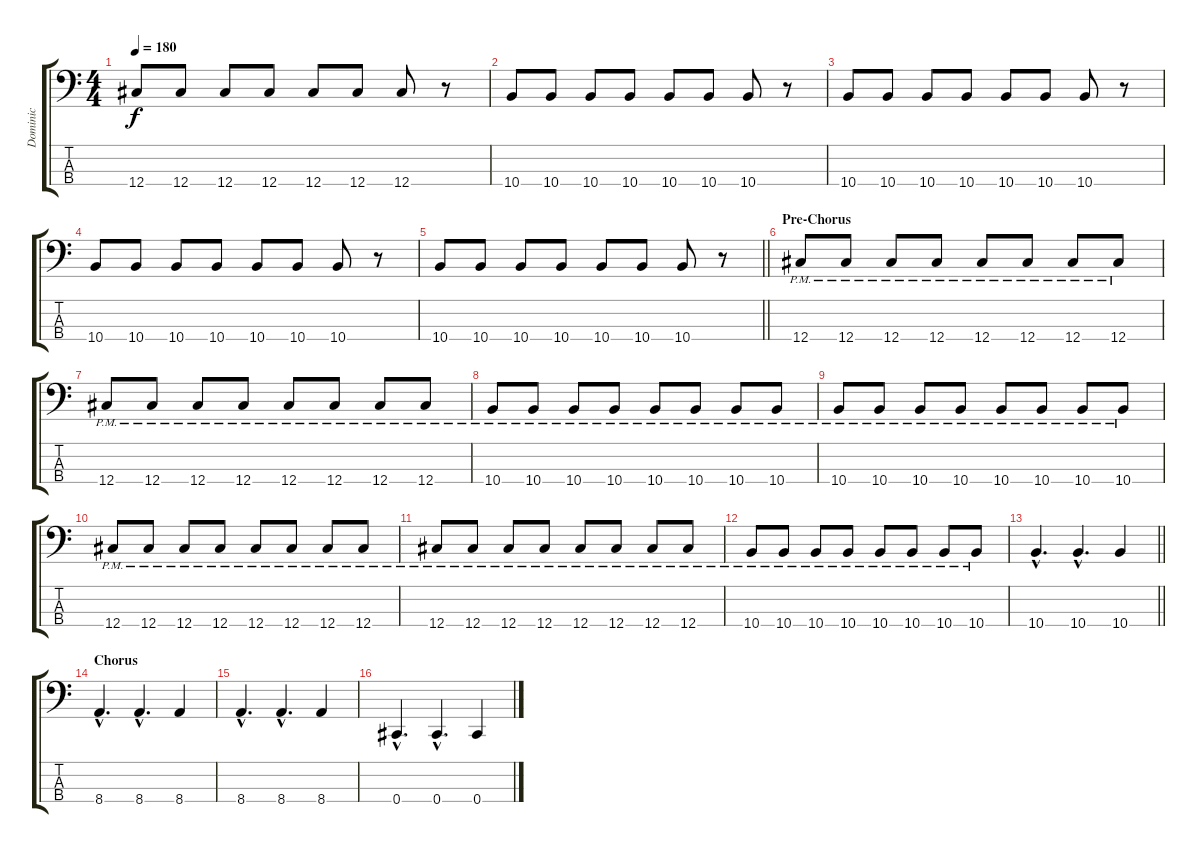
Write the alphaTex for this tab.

\track ("Dominic" "Dominic") {instrument electricbassfinger}
\staff {score tabs}
\tuning (Gb2 Db2 Ab1 Db1) {hide}
\ts (4 4)
\tempo 180
\clef f4
\ks c
12.4.8{dy f} 12.4.8 12.4.8 12.4.8 12.4.8 12.4.8 12.4.8 r.8 |
10.4.8 10.4.8 10.4.8 10.4.8 10.4.8 10.4.8 10.4.8 r.8 |
10.4.8 10.4.8 10.4.8 10.4.8 10.4.8 10.4.8 10.4.8 r.8 |
10.4.8 10.4.8 10.4.8 10.4.8 10.4.8 10.4.8 10.4.8 r.8 |
\barLineRight lightlight
10.4.8 10.4.8 10.4.8 10.4.8 10.4.8 10.4.8 10.4.8 r.8 |
\section ("" "Pre-Chorus")
12.4{pm}.8 12.4{pm}.8 12.4{pm}.8 12.4{pm}.8 12.4{pm}.8 12.4{pm}.8 12.4{pm}.8 12.4{pm}.8 |
12.4{pm}.8 12.4{pm}.8 12.4{pm}.8 12.4{pm}.8 12.4{pm}.8 12.4{pm}.8 12.4{pm}.8 12.4{pm}.8 |
10.4{pm}.8 10.4{pm}.8 10.4{pm}.8 10.4{pm}.8 10.4{pm}.8 10.4{pm}.8 10.4{pm}.8 10.4{pm}.8 |
10.4{pm}.8 10.4{pm}.8 10.4{pm}.8 10.4{pm}.8 10.4{pm}.8 10.4{pm}.8 10.4{pm}.8 10.4{pm}.8 |
12.4{pm}.8 12.4{pm}.8 12.4{pm}.8 12.4{pm}.8 12.4{pm}.8 12.4{pm}.8 12.4{pm}.8 12.4{pm}.8 |
12.4{pm}.8 12.4{pm}.8 12.4{pm}.8 12.4{pm}.8 12.4{pm}.8 12.4{pm}.8 12.4{pm}.8 12.4{pm}.8 |
10.4{pm}.8 10.4{pm}.8 10.4{pm}.8 10.4{pm}.8 10.4{pm}.8 10.4{pm}.8 10.4{pm}.8 10.4{pm}.8 |
\barLineRight lightlight
10.4{hac}.4{d} 10.4{hac}.4{d} 10.4.4 |
\section ("" "Chorus")
8.4{hac}.4{d} 8.4{hac}.4{d} 8.4.4 |
8.4{hac}.4{d} 8.4{hac}.4{d} 8.4.4 |
0.4{hac}.4{d} 0.4{hac}.4{d} 0.4.4
